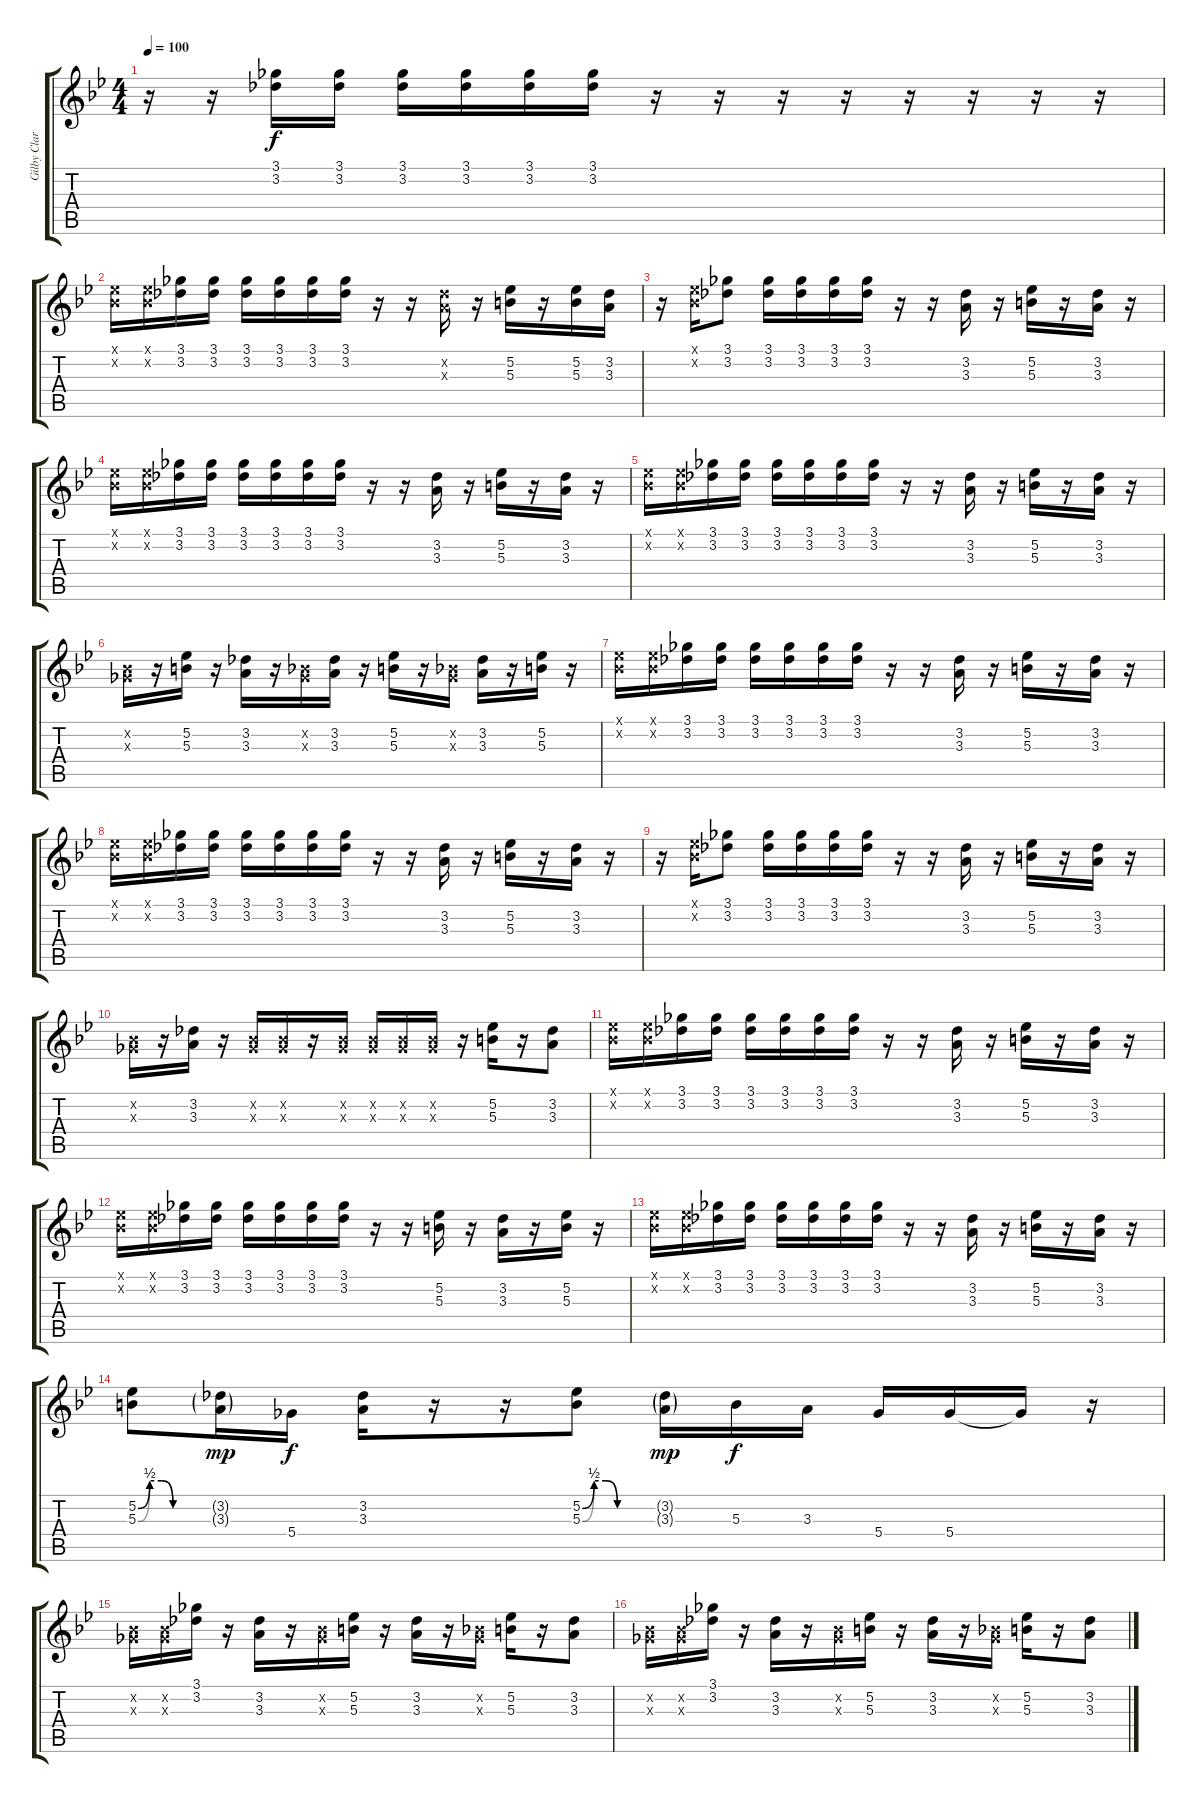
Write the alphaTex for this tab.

\track ("Gilby Clark" "Gilby Clar") {instrument distortionguitar}
\staff {score tabs}
\tuning (Eb4 Bb3 Gb3 Db3 Ab2 Eb2) {hide}
\ts (4 4)
\tempo 100
\clef g2
\ks bb
r.16{dy f} r.16 (3.1 3.2).16 (3.1 3.2).16 (3.1 3.2).16 (3.1 3.2).16 (3.1 3.2).16 (3.1 3.2).16 r.16 r.16 r.16 r.16 r.16 r.16 r.16 r.16 |
(0.1{x} 0.2{x}).16 (0.1{x} 0.2{x}).16 (3.1 3.2).16 (3.1 3.2).16 (3.1 3.2).16 (3.1 3.2).16 (3.1 3.2).16 (3.1 3.2).16 r.16 r.16 (3.2{x} 3.3{x}).16 r.16 (5.2 5.3).16 r.16 (5.2 5.3).16 (3.2 3.3).16 |
r.16 (0.1{x} 0.2{x}).16 (3.1 3.2).8 (3.1 3.2).16 (3.1 3.2).16 (3.1 3.2).16 (3.1 3.2).16 r.16 r.16 (3.2 3.3).16 r.16 (5.2 5.3).16 r.16 (3.2 3.3).16 r.16 |
(0.1{x} 0.2{x}).16 (0.1{x} 0.2{x}).16 (3.1 3.2).16 (3.1 3.2).16 (3.1 3.2).16 (3.1 3.2).16 (3.1 3.2).16 (3.1 3.2).16 r.16 r.16 (3.2 3.3).16 r.16 (5.2 5.3).16 r.16 (3.2 3.3).16 r.16 |
(0.1{x} 0.2{x}).16 (0.1{x} 0.2{x}).16 (3.1 3.2).16 (3.1 3.2).16 (3.1 3.2).16 (3.1 3.2).16 (3.1 3.2).16 (3.1 3.2).16 r.16 r.16 (3.2 3.3).16 r.16 (5.2 5.3).16 r.16 (3.2 3.3).16 r.16 |
(0.2{x} 0.3{x}).16 r.16 (5.2 5.3).16 r.16 (3.2 3.3).16 r.16 (0.2{x} 0.3{x}).16 (3.2 3.3).16 r.16 (5.2 5.3).16 r.16 (0.2{x} 0.3{x}).16 (3.2 3.3).16 r.16 (5.2 5.3).16 r.16 |
(0.1{x} 0.2{x}).16 (0.1{x} 0.2{x}).16 (3.1 3.2).16 (3.1 3.2).16 (3.1 3.2).16 (3.1 3.2).16 (3.1 3.2).16 (3.1 3.2).16 r.16 r.16 (3.2 3.3).16 r.16 (5.2 5.3).16 r.16 (3.2 3.3).16 r.16 |
(0.1{x} 0.2{x}).16 (0.1{x} 0.2{x}).16 (3.1 3.2).16 (3.1 3.2).16 (3.1 3.2).16 (3.1 3.2).16 (3.1 3.2).16 (3.1 3.2).16 r.16 r.16 (3.2 3.3).16 r.16 (5.2 5.3).16 r.16 (3.2 3.3).16 r.16 |
r.16 (0.1{x} 0.2{x}).16 (3.1 3.2).8 (3.1 3.2).16 (3.1 3.2).16 (3.1 3.2).16 (3.1 3.2).16 r.16 r.16 (3.2 3.3).16 r.16 (5.2 5.3).16 r.16 (3.2 3.3).16 r.16 |
(0.2{x} 0.3{x}).16 r.16 (3.2 3.3).16 r.16 (0.2{x} 0.3{x}).16 (0.2{x} 0.3{x}).16 r.16 (0.2{x} 0.3{x}).16 (0.2{x} 0.3{x}).16 (0.2{x} 0.3{x}).16 (0.2{x} 0.3{x}).16 r.16 (5.2 5.3).16 r.16 (3.2 3.3).8 |
(0.1{x} 0.2{x}).16 (0.1{x} 0.2{x}).16 (3.1 3.2).16 (3.1 3.2).16 (3.1 3.2).16 (3.1 3.2).16 (3.1 3.2).16 (3.1 3.2).16 r.16 r.16 (3.2 3.3).16 r.16 (5.2 5.3).16 r.16 (3.2 3.3).16 r.16 |
(0.1{x} 0.2{x}).16 (0.1{x} 0.2{x}).16 (3.1 3.2).16 (3.1 3.2).16 (3.1 3.2).16 (3.1 3.2).16 (3.1 3.2).16 (3.1 3.2).16 r.16 r.16 (5.2 5.3).16 r.16 (3.2 3.3).16 r.16 (5.2 5.3).16 r.16 |
(0.1{x} 0.2{x}).16 (0.1{x} 0.2{x}).16 (3.1 3.2).16 (3.1 3.2).16 (3.1 3.2).16 (3.1 3.2).16 (3.1 3.2).16 (3.1 3.2).16 r.16 r.16 (3.2 3.3).16 r.16 (5.2 5.3).16 r.16 (3.2 3.3).16 r.16 |
(5.2{be (custom 0 0 10 2 20 2 30 0 60 0)} 5.3{be (custom 0 0 10 2 20 2 30 0 60 0)}).8 (3.2{g} 3.3{g}).16{dy mp} 5.4.16{dy f} (3.2 3.3).16 r.16 r.16 (5.2{be (custom 0 0 10 2 20 2 30 0 60 0)} 5.3{be (custom 0 0 10 2 20 2 30 0 60 0)}).8 (3.2{g} 3.3{g}).16{dy mp} 5.3.16{dy f} 3.3.16 5.4.16 5.4.16 5.4{t}.16 r.16 |
(0.2{x} 0.3{x}).16 (0.2{x} 0.3{x}).16 (3.1 3.2).16 r.16 (3.2 3.3).16 r.16 (0.2{x} 0.3{x}).16 (5.2 5.3).16 r.16 (3.2 3.3).16 r.16 (0.2{x} 0.3{x}).16 (5.2 5.3).16 r.16 (3.2 3.3).8 |
(0.2{x} 0.3{x}).16{volume 6 instrument distortionguitar} (0.2{x} 0.3{x}).16 (3.1 3.2).16 r.16 (3.2 3.3).16 r.16 (0.2{x} 0.3{x}).16 (5.2 5.3).16 r.16 (3.2 3.3).16 r.16 (0.2{x} 0.3{x}).16 (5.2 5.3).16 r.16 (3.2 3.3).8
